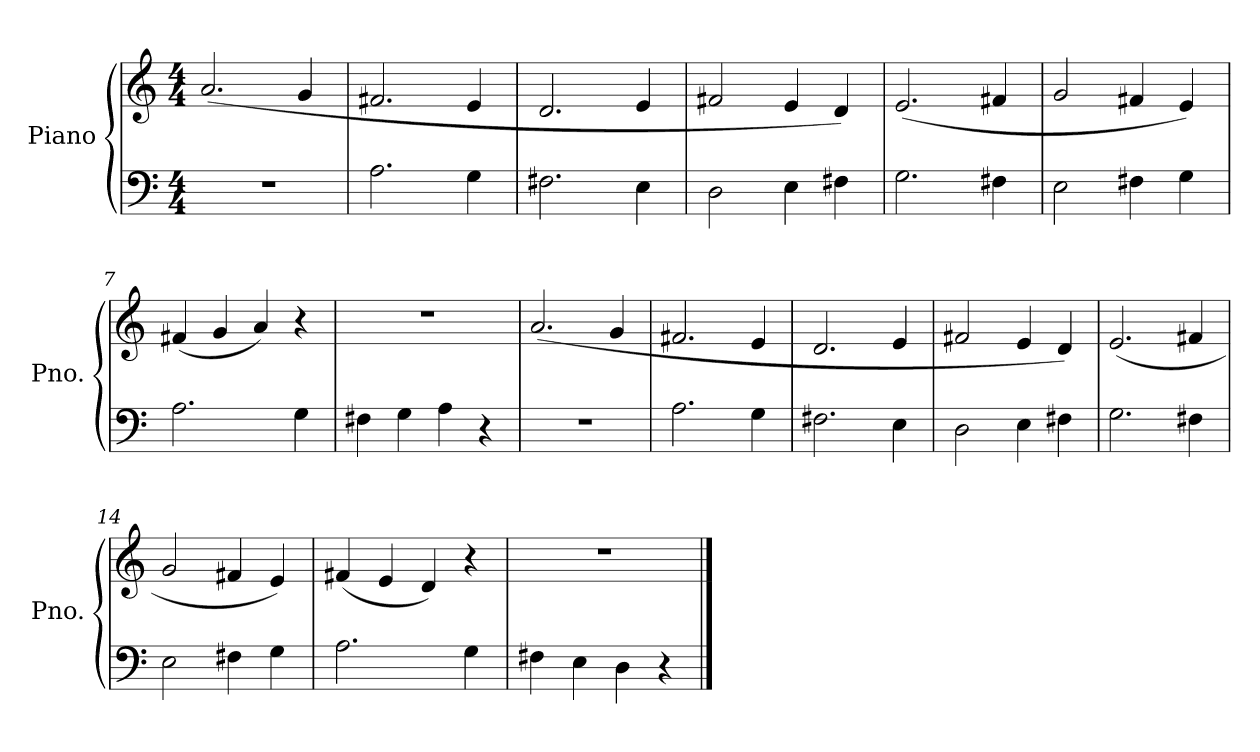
**kern	**kern
*part1	*part1
*staff2	*staff1
*I"Piano	*
*I'Pno.	*
*clefF4	*clefG2
*k[]	*k[]
*M4/4	*M4/4
*MM96	*MM96
=1	=1
1r	(>2.a/
.	4g/
=2	=2
2.A\	2.f#X/
4G\	4e/
=3	=3
2.F#X\	2.d/
4E\	4e/
=4	=4
2D\	2f#X/
4E\	4e/
4F#X\	4d/)
=5	=5
2.G\	(>2.e/
4F#X\	4f#X/
=6	=6
2E\	2g/
4F#X\	4f#X/
4G\	4e/)
=7	=7
2.A\	(<4f#X/
.	4g/
.	4a/)
4G\	4r
=8	=8
4F#X\	1r
4G\	.
4A\	.
4r	.
!!LO:LB:g=z
=9	=9
1r	(>2.a/
.	4g/
=10	=10
2.A\	2.f#X/
4G\	4e/
=11	=11
2.F#X\	2.d/
4E\	4e/
=12	=12
2D\	2f#X/
4E\	4e/
4F#X\	4d/)
=13	=13
2.G\	(>2.e/
4F#X\	4f#X/
=14	=14
2E\	2g/
4F#X\	4f#X/
4G\	4e/)
=15	=15
2.A\	(<4f#X/
.	4e/
.	4d/)
4G\	4r
=16	=16
4F#X\	1r
4E\	.
4D\	.
4r	.
==	==
*-	*-
